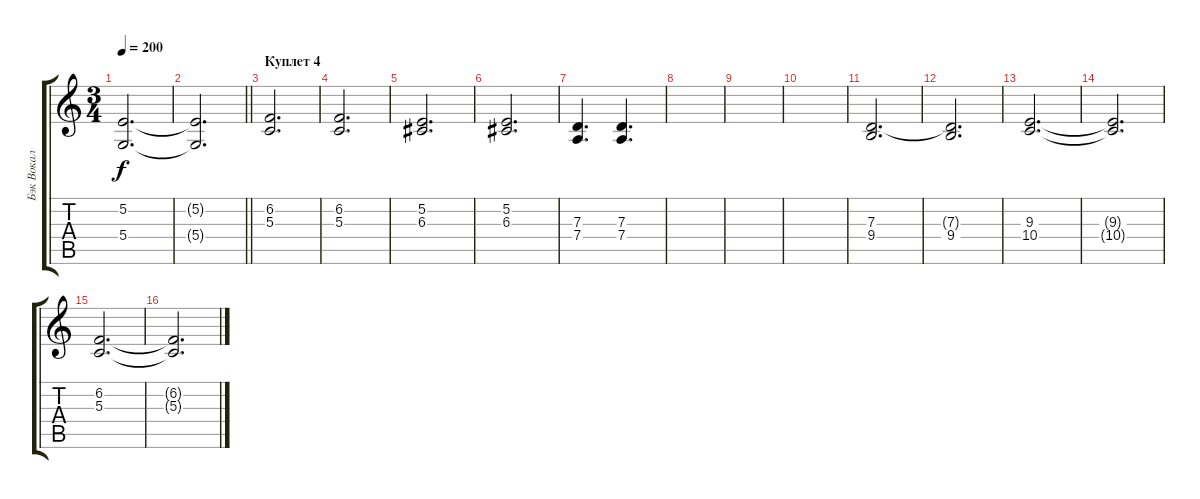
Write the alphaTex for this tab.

\track ("Бэк Вокал" "Бэк Вокал") {instrument clarinet}
\staff {score tabs}
\tuning (E4 B3 G3 D3 A2 E2) {hide}
\ts (3 4)
\tempo 200
\clef g2
\ks c
(5.2 5.4).2{d dy f} |
\barLineRight lightlight
(5.2{t} 5.4{t}).2{d} |
\section ("" "Куплет 4")
(6.2 5.3).2{d} |
(6.2 5.3).2{d} |
(5.2 6.3).2{d} |
(5.2 6.3).2{d} |
(7.3 7.4).4{d} (7.3 7.4).4{d} |
|
|
|
(7.3 9.4).2{d} |
(7.3{t} 9.4).2{d} |
(9.3 10.4).2{d} |
(9.3{t} 10.4{t}).2{d} |
(6.2 5.3).2{d} |
(6.2{t} 5.3{t}).2{d}
